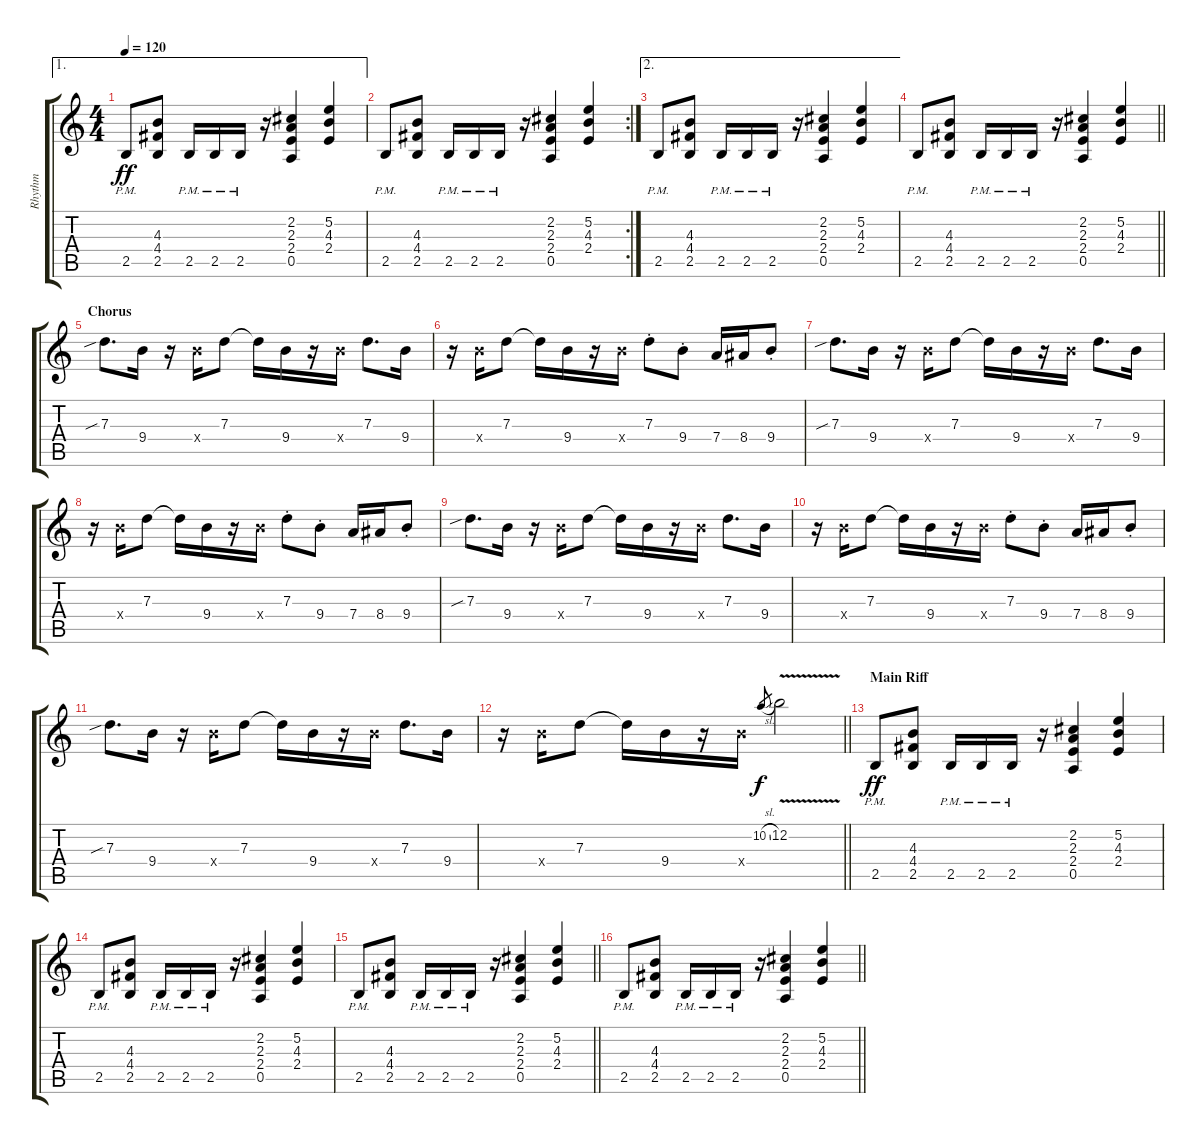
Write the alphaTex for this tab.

\track ("Rhythm" "Rhythm") {instrument overdrivenguitar}
\staff {score tabs}
\tuning (E4 B3 G3 D3 A2 E2) {hide}
\ae 1
\ts (4 4)
\tempo 120
\clef g2
\ks c
2.5{pm}.8{dy ff} (4.3 4.4 2.5).8 2.5{pm}.16 2.5{pm}.16 2.5{pm}.16 r.16 (2.2 2.3 2.4 0.5).4 (5.2 4.3 2.4).4 |
\rc 2
2.5{pm}.8 (4.3 4.4 2.5).8 2.5{pm}.16 2.5{pm}.16 2.5{pm}.16 r.16 (2.2 2.3 2.4 0.5).4 (5.2 4.3 2.4).4 |
\ae 2
2.5{pm}.8 (4.3 4.4 2.5).8 2.5{pm}.16 2.5{pm}.16 2.5{pm}.16 r.16 (2.2 2.3 2.4 0.5).4 (5.2 4.3 2.4).4 |
\barLineRight lightlight
2.5{pm}.8 (4.3 4.4 2.5).8 2.5{pm}.16 2.5{pm}.16 2.5{pm}.16 r.16 (2.2 2.3 2.4 0.5).4 (5.2 4.3 2.4).4 |
\section ("" "Chorus")
7.3{sib}.8{d} 9.4.16 r.16 9.4{x}.16 7.3.8 7.3{t}.16 9.4.16 r.16 9.4{x}.16 7.3.8{d} 9.4.16 |
r.16 9.4{x}.16 7.3.8 7.3{t}.16 9.4.16 r.16 9.4{x}.16 7.3{st}.8 9.4{st}.8 7.4.16 8.4.16 9.4{st}.8 |
7.3{sib}.8{d} 9.4.16 r.16 9.4{x}.16 7.3.8 7.3{t}.16 9.4.16 r.16 9.4{x}.16 7.3.8{d} 9.4.16 |
r.16 9.4{x}.16 7.3.8 7.3{t}.16 9.4.16 r.16 9.4{x}.16 7.3{st}.8 9.4{st}.8 7.4.16 8.4.16 9.4{st}.8 |
7.3{sib}.8{d} 9.4.16 r.16 9.4{x}.16 7.3.8 7.3{t}.16 9.4.16 r.16 9.4{x}.16 7.3.8{d} 9.4.16 |
r.16 9.4{x}.16 7.3.8 7.3{t}.16 9.4.16 r.16 9.4{x}.16 7.3{st}.8 9.4{st}.8 7.4.16 8.4.16 9.4{st}.8 |
7.3{sib}.8{d} 9.4.16 r.16 9.4{x}.16 7.3.8 7.3{t}.16 9.4.16 r.16 9.4{x}.16 7.3.8{d} 9.4.16 |
\barLineRight lightlight
r.16 9.4{x}.16 7.3.8 7.3{t}.16 9.4.16 r.16 9.4{x}.16 10.2{sl}.8{gr dy f} 12.2{v}.2 |
\section ("" "Main Riff")
2.5{pm}.8{dy ff} (4.3 4.4 2.5).8 2.5{pm}.16 2.5{pm}.16 2.5{pm}.16 r.16 (2.2 2.3 2.4 0.5).4 (5.2 4.3 2.4).4 |
2.5{pm}.8 (4.3 4.4 2.5).8 2.5{pm}.16 2.5{pm}.16 2.5{pm}.16 r.16 (2.2 2.3 2.4 0.5).4 (5.2 4.3 2.4).4 |
\barLineRight lightlight
2.5{pm}.8 (4.3 4.4 2.5).8 2.5{pm}.16 2.5{pm}.16 2.5{pm}.16 r.16 (2.2 2.3 2.4 0.5).4 (5.2 4.3 2.4).4 |
\barLineRight lightlight
2.5{pm}.8 (4.3 4.4 2.5).8 2.5{pm}.16 2.5{pm}.16 2.5{pm}.16 r.16 (2.2 2.3 2.4 0.5).4 (5.2 4.3 2.4).4
